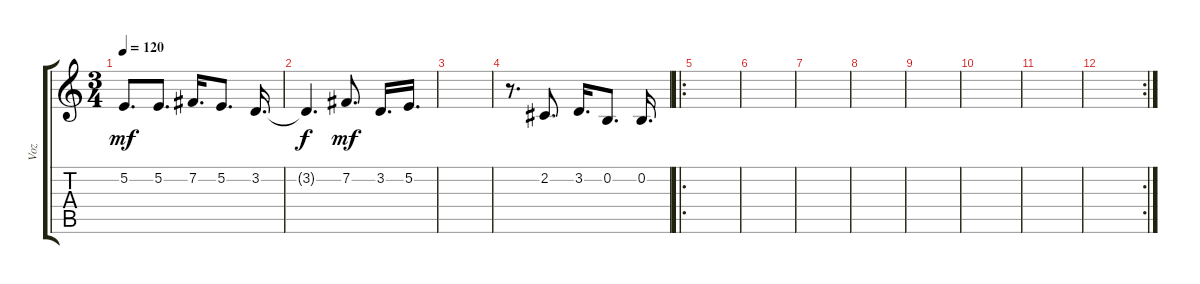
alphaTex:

\track ("Voz" "Voz") {instrument sopranosax}
\staff {score tabs}
\tuning (E4 B3 G3 D3 A2 E2) {hide}
\ts (3 4)
\tempo 120
\clef g2
\ks c
5.2.8{d dy mf} 5.2.8{d} 7.2.16{d} 5.2.8{d} 3.2.16{d} |
3.2{t}.4{d dy f} 7.2.8{d dy mf} 3.2.16{d} 5.2.16{d} |
|
r.8{d} 2.2.8{d} 3.2.16{d} 0.2.8{d} 0.2.16{d} |
\ro
|
|
|
|
|
|
|
\rc 2
